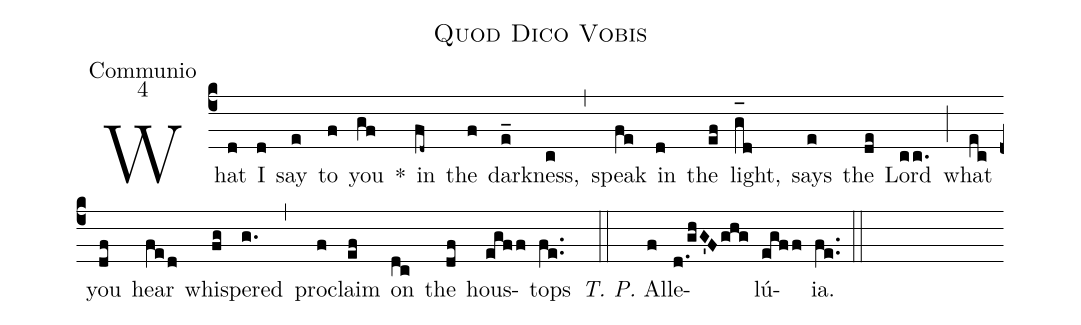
name:Quod Dico Vobis;
office-part:Communio;
mode:4;
%%
(c4) What(d) I(d) say(e) to(f) you(gf) *() in(fd~) the(f) dark(e_)ness,(c) (,) speak(fe) in(d) the(ef) light,(g_[oh:h]d) says(e) the(de) Lord(cc.) (;) what(ec) you(df) hear(fed) whisp(fg)ered(g.) (,) pro(f)claim(ef) on(dc) the(df) hous(egff)tops(fe..) (::) <i>T. P.</i> Al(f)le(d./[-0.5]ghG'Fghg)lú(egff){ia}.(fe..) (::)
